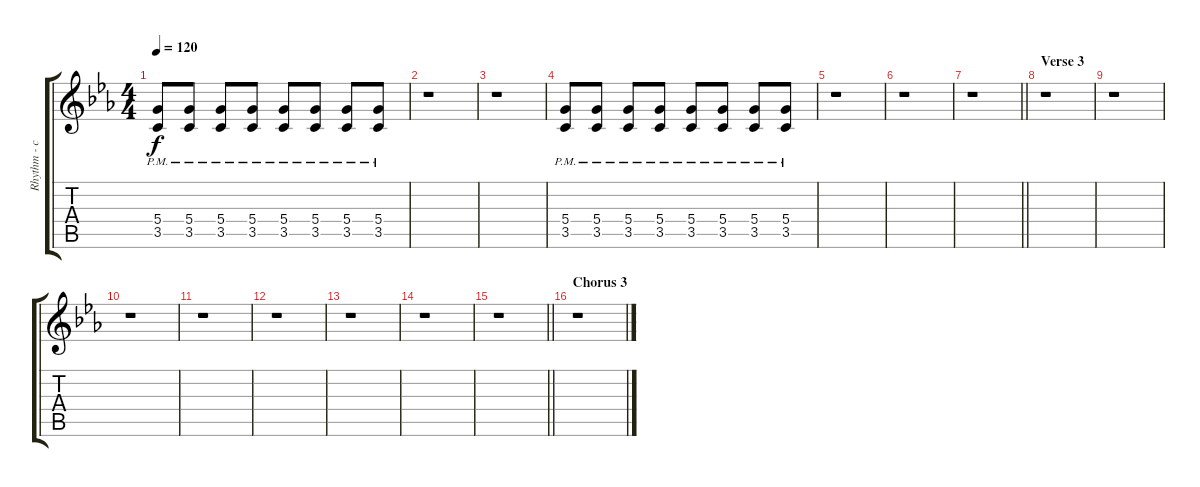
\track ("Rhythm - chunk" "Rhythm - c") {instrument distortionguitar}
\staff {score tabs}
\tuning (E4 B3 G3 D3 A2 E2) {hide}
\ts (4 4)
\tempo 120
\clef g2
\ks cminor
(5.4{pm} 3.5{pm}).8{dy f} (5.4{pm} 3.5{pm}).8 (5.4{pm} 3.5{pm}).8{volume 7} (5.4{pm} 3.5{pm}).8 (5.4{pm} 3.5{pm}).8 (5.4{pm} 3.5{pm}).8 (5.4{pm} 3.5{pm}).8 (5.4{pm} 3.5{pm}).8 |
r.1 |
r.1 |
(5.4{pm} 3.5{pm}).8{volume 2} (5.4{pm} 3.5{pm}).8 (5.4{pm} 3.5{pm}).8 (5.4{pm} 3.5{pm}).8 (5.4{pm} 3.5{pm}).8 (5.4{pm} 3.5{pm}).8 (5.4{pm} 3.5{pm}).8 (5.4{pm} 3.5{pm}).8 |
r.1 |
r.1 |
\barLineRight lightlight
r.1 |
\section ("" "Verse 3")
r.1 |
r.1 |
r.1 |
r.1 |
r.1 |
r.1 |
r.1 |
\barLineRight lightlight
r.1 |
\section ("" "Chorus 3")
r.1
